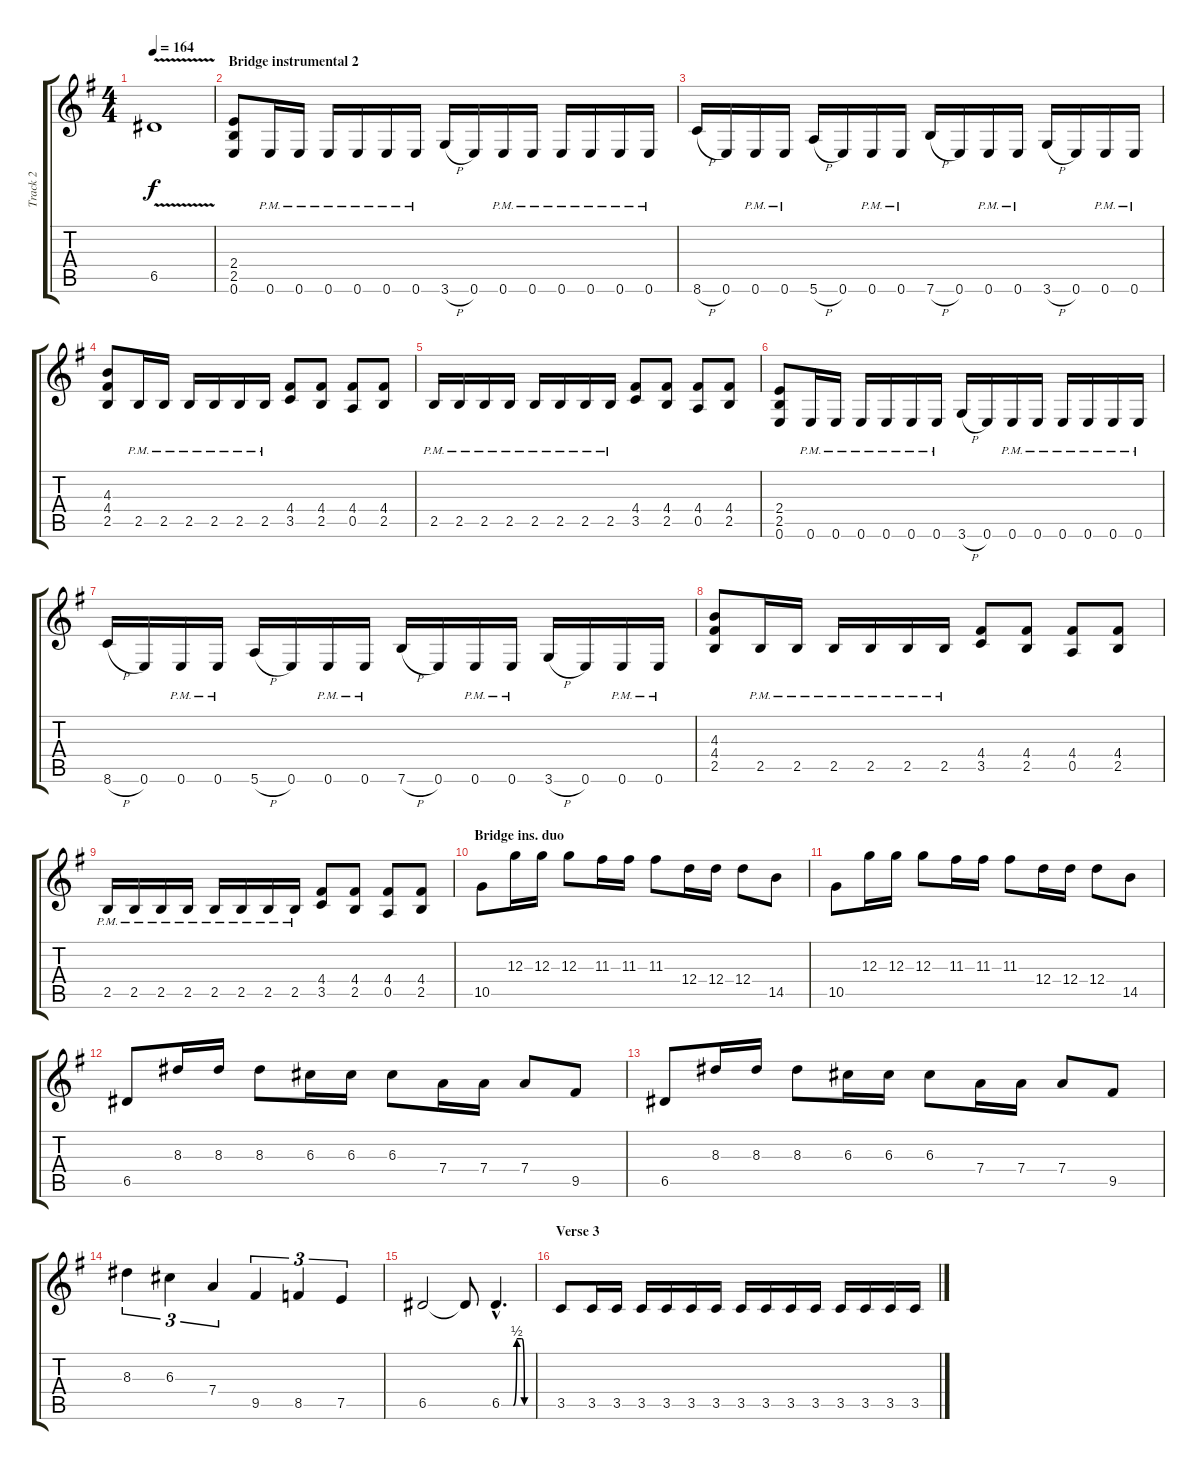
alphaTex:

\track ("Track 2" "Track 2") {instrument distortionguitar}
\staff {score tabs}
\tuning (E4 B3 G3 D3 A2 E2) {hide}
\ts (4 4)
\tempo 164
\clef g2
\ks eminor
6.5{v}.1{dy f} |
\section ("" "Bridge instrumental 2")
(2.4 2.5 0.6).8 0.6{pm}.16 0.6{pm}.16 0.6{pm}.16 0.6{pm}.16 0.6{pm}.16 0.6{pm}.16 3.6{h}.16 0.6.16 0.6{pm}.16 0.6{pm}.16 0.6{pm}.16 0.6{pm}.16 0.6{pm}.16 0.6{pm}.16 |
8.6{h}.16 0.6.16 0.6{pm}.16 0.6{pm}.16 5.6{h}.16 0.6.16 0.6{pm}.16 0.6{pm}.16 7.6{h}.16 0.6.16 0.6{pm}.16 0.6{pm}.16 3.6{h}.16 0.6.16 0.6{pm}.16 0.6{pm}.16 |
(4.3 4.4 2.5).8 2.5{pm}.16 2.5{pm}.16 2.5{pm}.16 2.5{pm}.16 2.5{pm}.16 2.5{pm}.16 (4.4 3.5).8 (4.4 2.5).8 (4.4 0.5).8 (4.4 2.5).8 |
2.5{pm}.16 2.5{pm}.16 2.5{pm}.16 2.5{pm}.16 2.5{pm}.16 2.5{pm}.16 2.5{pm}.16 2.5{pm}.16 (4.4 3.5).8 (4.4 2.5).8 (4.4 0.5).8 (4.4 2.5).8 |
(2.4 2.5 0.6).8 0.6{pm}.16 0.6{pm}.16 0.6{pm}.16 0.6{pm}.16 0.6{pm}.16 0.6{pm}.16 3.6{h}.16 0.6.16 0.6{pm}.16 0.6{pm}.16 0.6{pm}.16 0.6{pm}.16 0.6{pm}.16 0.6{pm}.16 |
8.6{h}.16 0.6.16 0.6{pm}.16 0.6{pm}.16 5.6{h}.16 0.6.16 0.6{pm}.16 0.6{pm}.16 7.6{h}.16 0.6.16 0.6{pm}.16 0.6{pm}.16 3.6{h}.16 0.6.16 0.6{pm}.16 0.6{pm}.16 |
(4.3 4.4 2.5).8 2.5{pm}.16 2.5{pm}.16 2.5{pm}.16 2.5{pm}.16 2.5{pm}.16 2.5{pm}.16 (4.4 3.5).8 (4.4 2.5).8 (4.4 0.5).8 (4.4 2.5).8 |
2.5{pm}.16 2.5{pm}.16 2.5{pm}.16 2.5{pm}.16 2.5{pm}.16 2.5{pm}.16 2.5{pm}.16 2.5{pm}.16 (4.4 3.5).8 (4.4 2.5).8 (4.4 0.5).8 (4.4 2.5).8 |
\section ("" "Bridge ins. duo")
10.5.8 12.3.16 12.3.16 12.3.8 11.3.16 11.3.16 11.3.8 12.4.16 12.4.16 12.4.8 14.5.8 |
10.5.8 12.3.16 12.3.16 12.3.8 11.3.16 11.3.16 11.3.8 12.4.16 12.4.16 12.4.8 14.5.8 |
6.5.8 8.3.16 8.3.16 8.3.8 6.3.16 6.3.16 6.3.8 7.4.16 7.4.16 7.4.8 9.5.8 |
6.5.8 8.3.16 8.3.16 8.3.8 6.3.16 6.3.16 6.3.8 7.4.16 7.4.16 7.4.8 9.5.8 |
8.3.4{tu (3 2)} 6.3.4{tu (3 2)} 7.4.4{tu (3 2)} 9.5.4{tu (3 2)} 8.5.4{tu (3 2)} 7.5.4{tu (3 2)} |
6.5.2 6.5{t}.8 6.5{be (custom 0 0 23 0 30 2 40 2 45 0 60 0) hac}.4{d} |
\section ("" "Verse 3")
3.5.8 3.5.16 3.5.16 3.5.16 3.5.16 3.5.16 3.5.16 3.5.16 3.5.16 3.5.16 3.5.16 3.5.16 3.5.16 3.5.16 3.5.16
